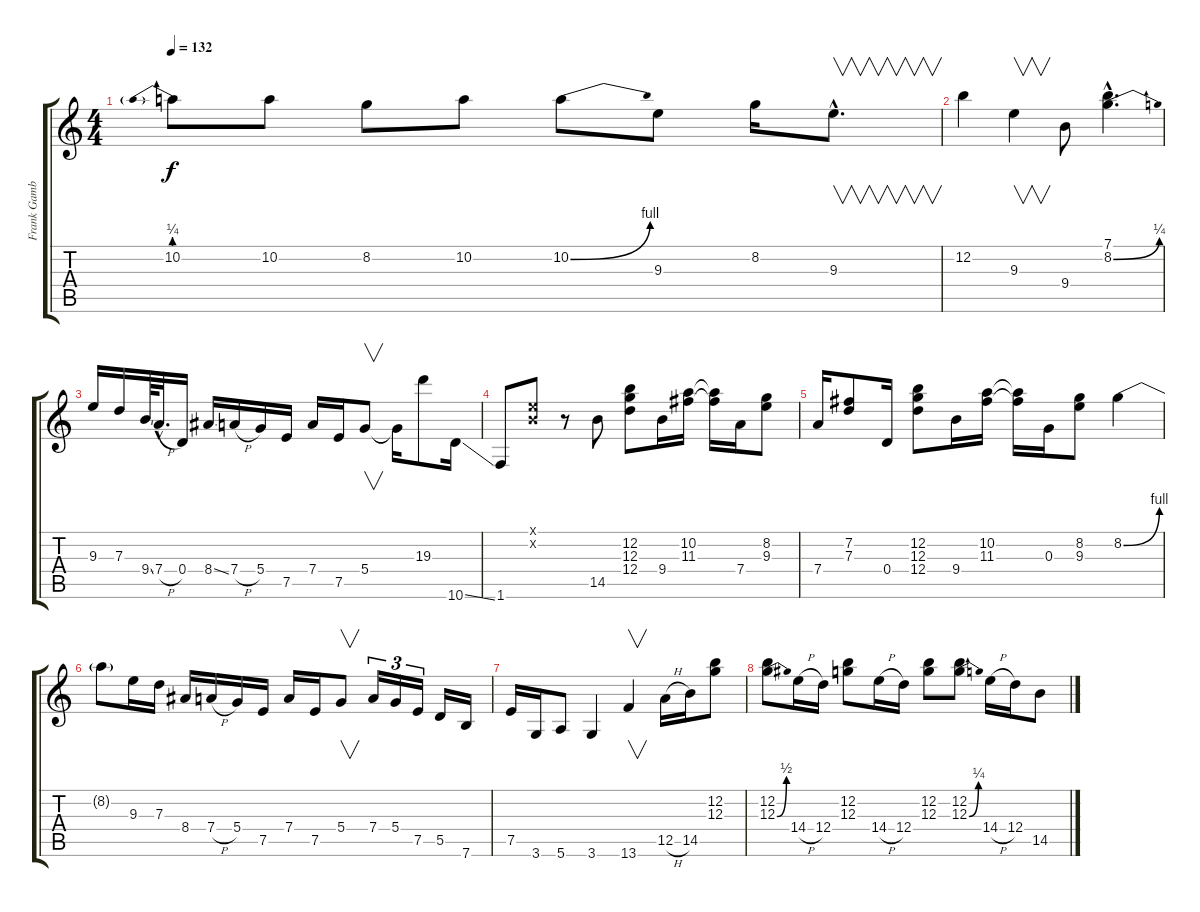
\track ("Frank Gambale" "Frank Gamb") {instrument distortionguitar}
\staff {score tabs}
\tuning (E4 B3 G3 D3 A2 E2) {hide}
\ts (4 4)
\tempo 132
\clef g2
\ks c
10.2{be (prebend 0 1 60 1)}.8{dy f} 10.2.8 8.2.8 10.2.8 10.2{be (bend 0 0 60 4)}.8 9.3.8 8.2.16 9.3{hac}.8{v d} |
12.2.4 9.3.4{v} 9.4.8 (7.1{hac} 8.2{be (bend 0 0 60 1) hac}).4{d} |
9.3.16 7.3.16 9.4{ss}.64 7.4{h hac}.32{d} 0.4.16 8.4{ss}.16 7.4{h}.16 5.4.16 7.5.16 7.4.16 7.5.16 5.4.8{v} 5.4{t}.16 19.3.8 10.6{ss}.16 |
1.6.8 (0.1{x} 0.2{x}).8 r.8 14.5.8 (12.2 12.3 12.4).8 9.4.16 (10.2 11.3).16 (10.2{t} 11.3{t}).16 7.4.16 (8.2 9.3).8 |
7.4.16 (7.2 7.3).8 0.4.16 (12.2 12.3 12.4).8 9.4.16 (10.2 11.3).16 (10.2{t} 11.3{t}).16 0.3.16 (8.2 9.3).8 8.2{be (bend 0 0 60 4)}.4 |
8.2{t}.8 9.3.16 7.3.16 8.4.16 7.4{h}.16 5.4.16 7.5.16 7.4.16 7.5.16 5.4.8{v} 7.4.16{tu (3 2)} 5.4.16{tu (3 2)} 7.5.16{tu (3 2)} 5.5.16 7.6.16 |
7.5.16 3.6.16 5.6.8 3.6.4 13.6.4{v} 12.5{h}.16 14.5.16 (12.2 12.3).8 |
(12.2 12.3{be (bend 0 0 60 2)}).8 14.4{h}.16 12.4.16 (12.2 12.3).8 14.4{h}.16 12.4.16 (12.2 12.3).8 (12.2 12.3{be (bend 0 0 60 1)}).8 14.4{h}.16 12.4.16 14.5.8
